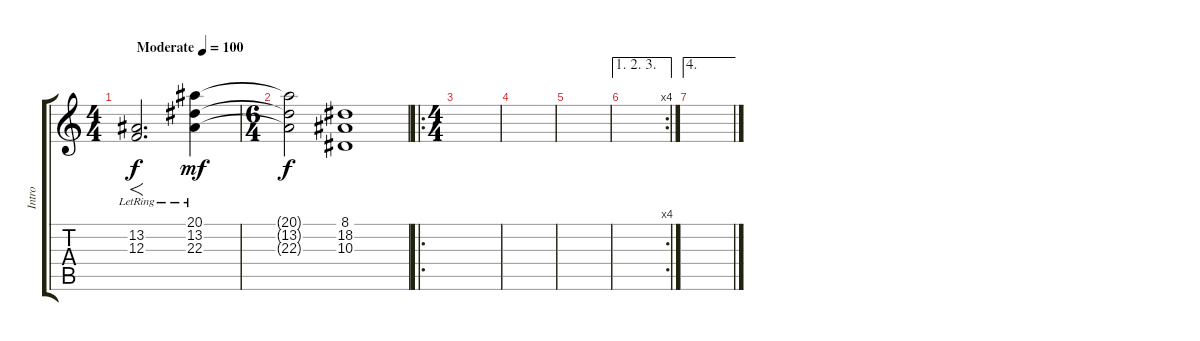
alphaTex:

\track ("Intro" "Intro") {instrument lead6voice}
\staff {score tabs}
\tuning (D4 A3 F3 C3 G2 C2) {hide}
\ts (4 4)
\tempo (100 "Moderate")
\clef g2
\ks c
(13.2{lr} 12.3{lr}).2{f d dy f instrument lead6voice} (20.1 13.2{lr} 22.3).4{dy mf} |
\ts (6 4)
(20.1{t} 13.2{t} 22.3{t}).2{dy f} (8.1 18.2 10.3).1 |
\ro
\ts (4 4)
|
|
|
\ae (1 2 3)
\rc 4
|
\ae 4
